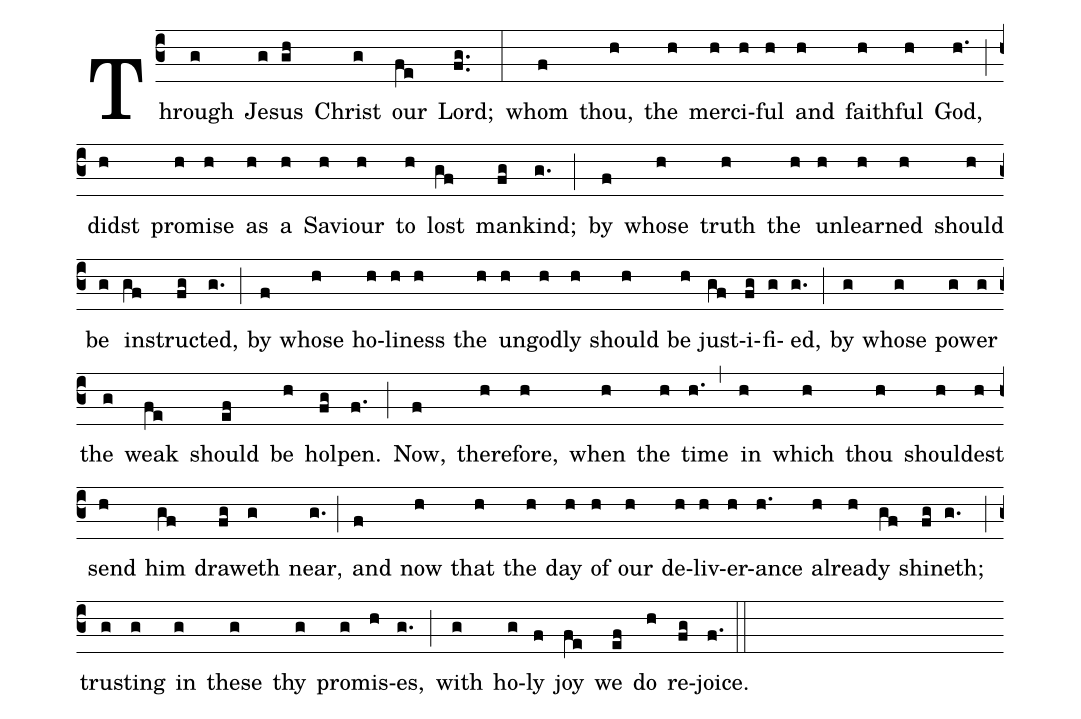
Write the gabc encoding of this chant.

%%
(c3)Through(g) Je(g)sus(gh) Christ(g) our(fe) Lord;(f.g.) (:) whom(f) thou,(h) the(h) mer(h)ci(h)ful(h) and(h) faith(h)ful(h) God,(h.) (;) didst(h) prom(h)ise(h) as(h) a(h) Sav(h)iour(h) to(h) lost(gf) man(fg)kind;(g.) (;) by(f) whose(h) truth(h) the(h) un(h)learn(h)ed(h) should(h) be(g) in(gf)struct(fg)ed,(g.) (;) by(f) whose(h) ho(h)li(h)ness(h) the(h) un(h)god(h)ly(h) should(h) be(h) just(gf)i(fg)fi(g)ed,(g.) (;) by(g) whose(g) pow(g)er(g) the(g) weak(fe) should(ef) be(h) hol(fg)pen.(f.) (;) Now,(f) there(h)fore,(h) when(h) the(h) time(h.) (,) in(h) which(h) thou(h) should(h)est(h) send(h) him(gf) draw(fg)eth(g) near,(g.) (;) and(f) now(h) that(h) the(h) day(h) of(h) our(h) de(h)liv(h)er(h)ance(h.) al(h)read(h)y(gf) shin(fg)eth;(g.) (;) trust(g)ing(g) in(g) these(g) thy(g) prom(g)is(h)es,(g.) (;) with(g) ho(g)ly(f) joy(fe) we(ef) do(h) re(fg)joice.(f.) (::)
